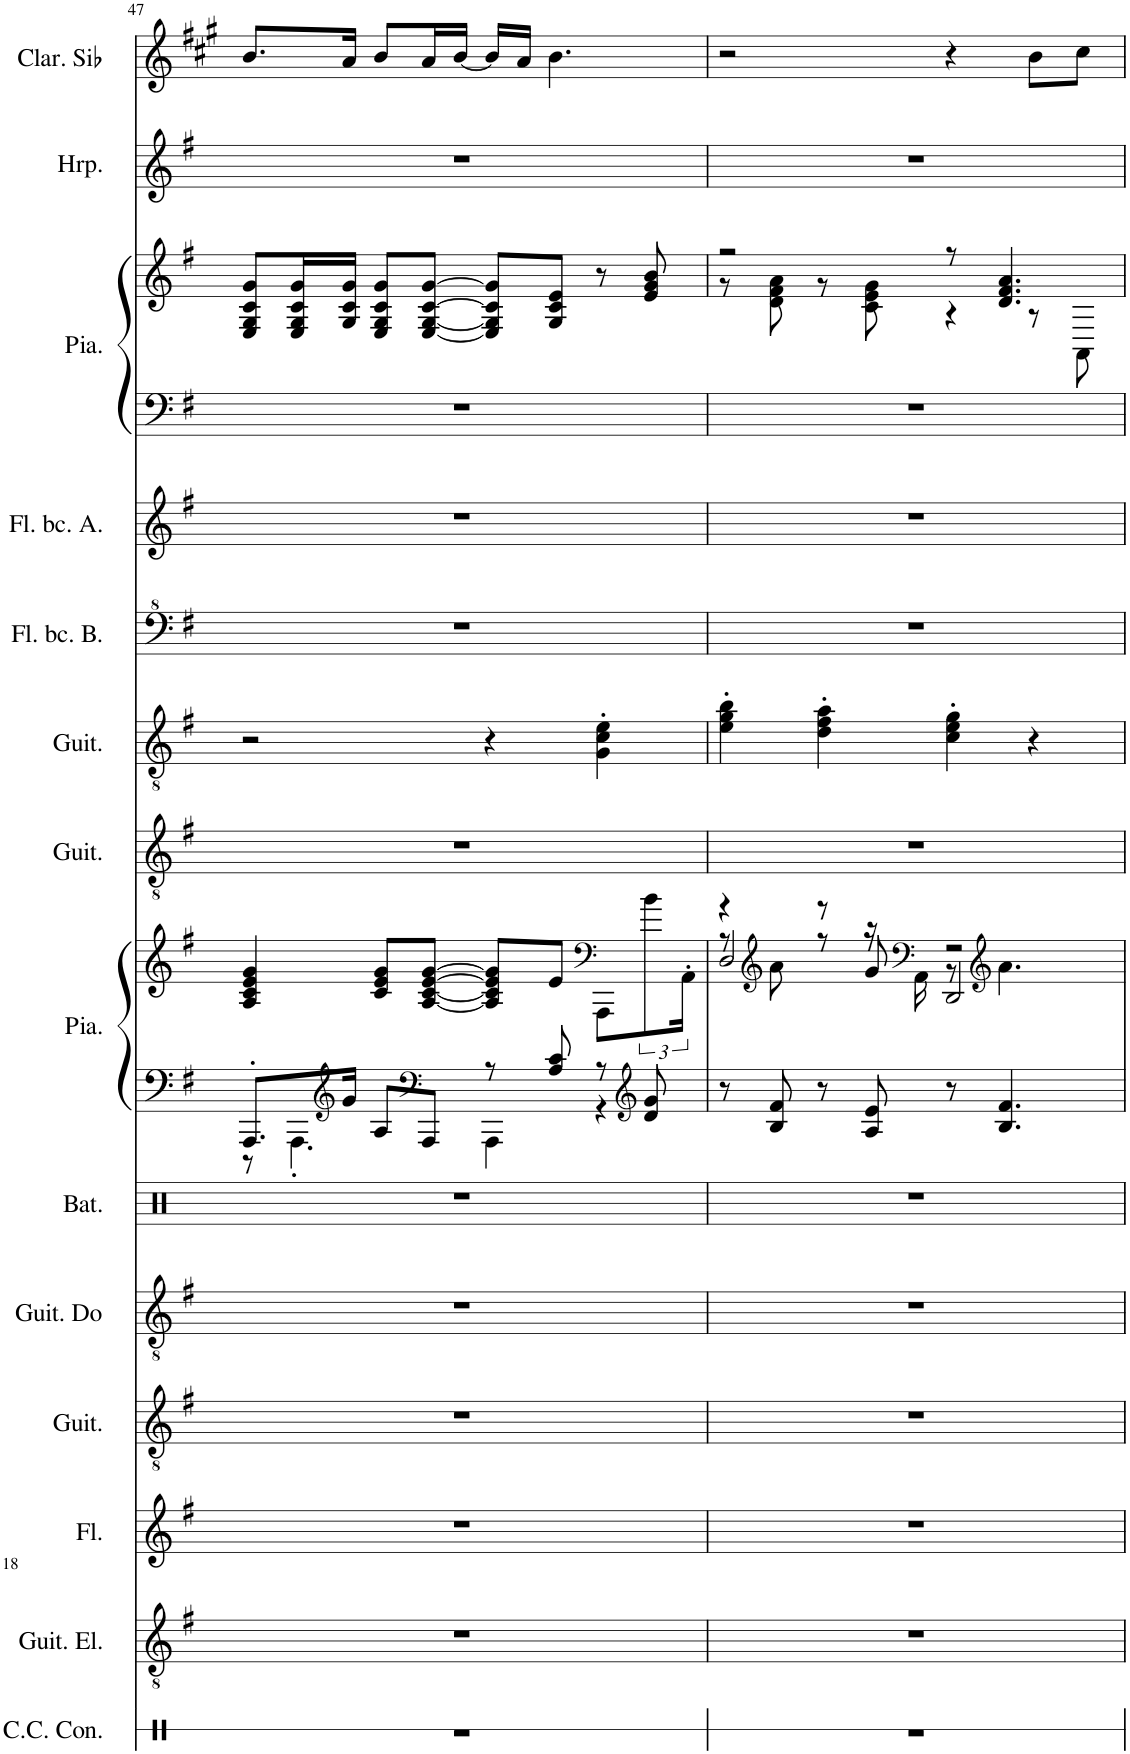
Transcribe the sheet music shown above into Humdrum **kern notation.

**kern	**kern	**kern	**kern	**kern	**kern	**kern	**kern	**kern	**kern	**kern	**kern	**kern	**kern	**kern	**kern
*part14	*part13	*part12	*part11	*part10	*part9	*part8	*part8	*part7	*part6	*part5	*part4	*part3	*part3	*part2	*part1
*staff16	*staff15	*staff14	*staff13	*staff12	*staff11	*staff10	*staff9	*staff8	*staff7	*staff6	*staff5	*staff4	*staff3	*staff2	*staff1
*I"Caisse claire de concert, Guitar Fret Noise	*I"Guitare électrique, Distortion Guitar	*I"Flûte	*I"Guitare acoustique, Acoustic Guitar (steel)	*I"Guitare Contra, Electric Guitar (muted)	*I"Batterie, Drums	*I"Piano	*	*I"Guitare acoustique, Acoustic Guitar (steel)	*I"Guitare acoustique, Electric Guitar (muted)	*I"Flûte à bec Basse, Recorder	*I"Flûte à bec Alto, Recorder	*I"Piano	*	*I"Harpe	*I"Clarinette en Sib
*I'C.C. Con.	*I'Guit. El.	*I'Fl.	*I'Guit.	*	*I'Bat.	*I'Pia.	*	*I'Guit.	*I'Guit.	*I'Fl. bc. B.	*I'Fl. bc. A.	*I'Pia.	*	*I'Hrp.	*I'Clar. Sib
!!LO:PB:g=z
*clefX	*clefGv2	*clefG2	*clefGv2	*clefGv2	*clefX	*clefG2	*clefF4	*clefGv2	*clefGv2	*clefF^4	*clefG2	*clefF4	*clefG2	*clefG2	*clefG2
*	*	*	*	*	*	*	*	*	*	*	*	*	*	*	*Trd1c2
*k[f#]	*k[f#]	*k[f#]	*k[f#]	*k[f#]	*k[]	*k[f#]	*k[f#]	*k[f#]	*k[f#]	*k[f#]	*k[f#]	*k[f#]	*k[f#]	*k[f#]	*k[f#c#g#]
*M4/4	*M4/4	*M4/4	*M4/4	*M4/4	*M4/4	*M4/4	*M4/4	*M4/4	*M4/4	*M4/4	*M4/4	*M4/4	*M4/4	*M4/4	*M4/4
=47	=47	=47	=47	=47	=47	=47	=47	=47	=47	=47	=47	=47	=47	=47	=47
*	*	*	*	*	*	*^	*	*	*	*	*	*	*	*	*
1r	1r	1r	1r	1r	1r	8.AAA'/L	8r	4A/ 4c/ 4e/ 4g/	1r	2r	1r	1r	1r	8E/ 8G/ 8c/ 8g/L	1r	8.b/L
.	.	.	.	.	.	.	4.AAA'\	.	.	.	.	.	.	16E/ 16G/ 16c/ 16g/L	.	.
*	*	*	*	*	*	*clefG2	*	*	*	*	*	*	*	*	*	*
.	.	.	.	.	.	16g/Jk	.	.	.	.	.	.	.	16G/ 16c/ 16g/JJ	.	16a/Jk
.	.	.	.	.	.	8A/L	.	8c/ 8e/ 8g/L	.	.	.	.	.	8E/ 8G/ 8c/ 8g/L	.	8b/L
*	*	*	*	*	*	*clefF4	*	*	*	*	*	*	*	*	*	*
.	.	.	.	.	.	8AAA/J	.	[8A/ [8c/ [8e/ [8g/J	.	.	.	.	.	[8E/ [8G/ [8c/ [8g/J	.	16a/L
.	.	.	.	.	.	.	.	.	.	.	.	.	.	.	.	[16b/JJ
.	.	.	.	.	.	8r	4AAA\	8A/] 8c/] 8e/] 8g/]L	.	4r	.	.	.	8E/] 8G/] 8c/] 8g/]L	.	16b/LL]
.	.	.	.	.	.	.	.	.	.	.	.	.	.	.	.	16a/JJ
.	.	.	.	.	.	8A/ 8c/	.	8e/J	.	.	.	.	.	8G/ 8c/ 8e/J	.	4.b\
*	*	*	*	*	*	*	*	*clefF4	*	*	*	*	*	*	*	*
.	.	.	.	.	.	8r	4r	8AAA\L	.	4G\' 4c\' 4e\'	.	.	.	8r	.	.
*	*	*	*	*	*	*clefG2	*	*	*	*	*	*	*	*	*	*
.	.	.	.	.	.	8d/ 8g/	.	12b\	.	.	.	.	.	8e/ 8g/ 8b/	.	.
.	.	.	.	.	.	.	.	24AA'\Jk	.	.	.	.	.	.	.	.
*	*	*	*	*	*	*v	*v	*	*	*	*	*	*	*	*	*
=48	=48	=48	=48	=48	=48	=48	=48	=48	=48	=48	=48	=48	=48	=48	=48
*	*	*	*	*	*	*	*^	*	*	*	*	*	*^	*	*
*	*	*	*	*	*	*	*	*^	*	*	*	*	*	*	*	*	*
1r	1r	1r	1r	1r	1r	8r	4r	8r	2D/	1r	4e\' 4g\' 4b\'	1r	1r	1r	2r	8r	1r	2r
*	*	*	*	*	*	*	*clefG2	*	*	*	*	*	*	*	*	*	*	*
.	.	.	.	.	.	8B/ 8f#/	.	8a\	.	.	.	.	.	.	.	8d\ 8f#\ 8a\	.	.
.	.	.	.	.	.	8r	8r	8r	.	.	4d\' 4f#\' 4a\'	.	.	.	.	8r	.	.
.	.	.	.	.	.	8A/ 8e/	8g/	16r	.	.	.	.	.	.	.	8c\ 8e\ 8g\	.	.
*	*	*	*	*	*	*	*clefF4	*	*	*	*	*	*	*	*	*	*	*
.	.	.	.	.	.	.	.	16AA\	.	.	.	.	.	.	.	.	.	.
.	.	.	.	.	.	8r	2r	8r	2DD/	.	4c\' 4e\' 4g\'	.	.	.	8r	4r	.	4r
*	*	*	*	*	*	*	*clefG2	*	*	*	*	*	*	*	*	*	*	*
.	.	.	.	.	.	4.B/ 4.f#/	.	4.a\	.	.	.	.	.	.	4.d/ 4.f#/ 4.a/	.	.	.
.	.	.	.	.	.	.	.	.	.	.	4r	.	.	.	.	8r	.	8b\L
.	.	.	.	.	.	.	.	.	.	.	.	.	.	.	.	8AA\	.	8cc#\J
*	*	*	*	*	*	*	*v	*v	*v	*	*	*	*	*	*v	*v	*	*
=	=	=	=	=	=	=	=	=	=	=	=	=	=	=	=
*-	*-	*-	*-	*-	*-	*-	*-	*-	*-	*-	*-	*-	*-	*-	*-
